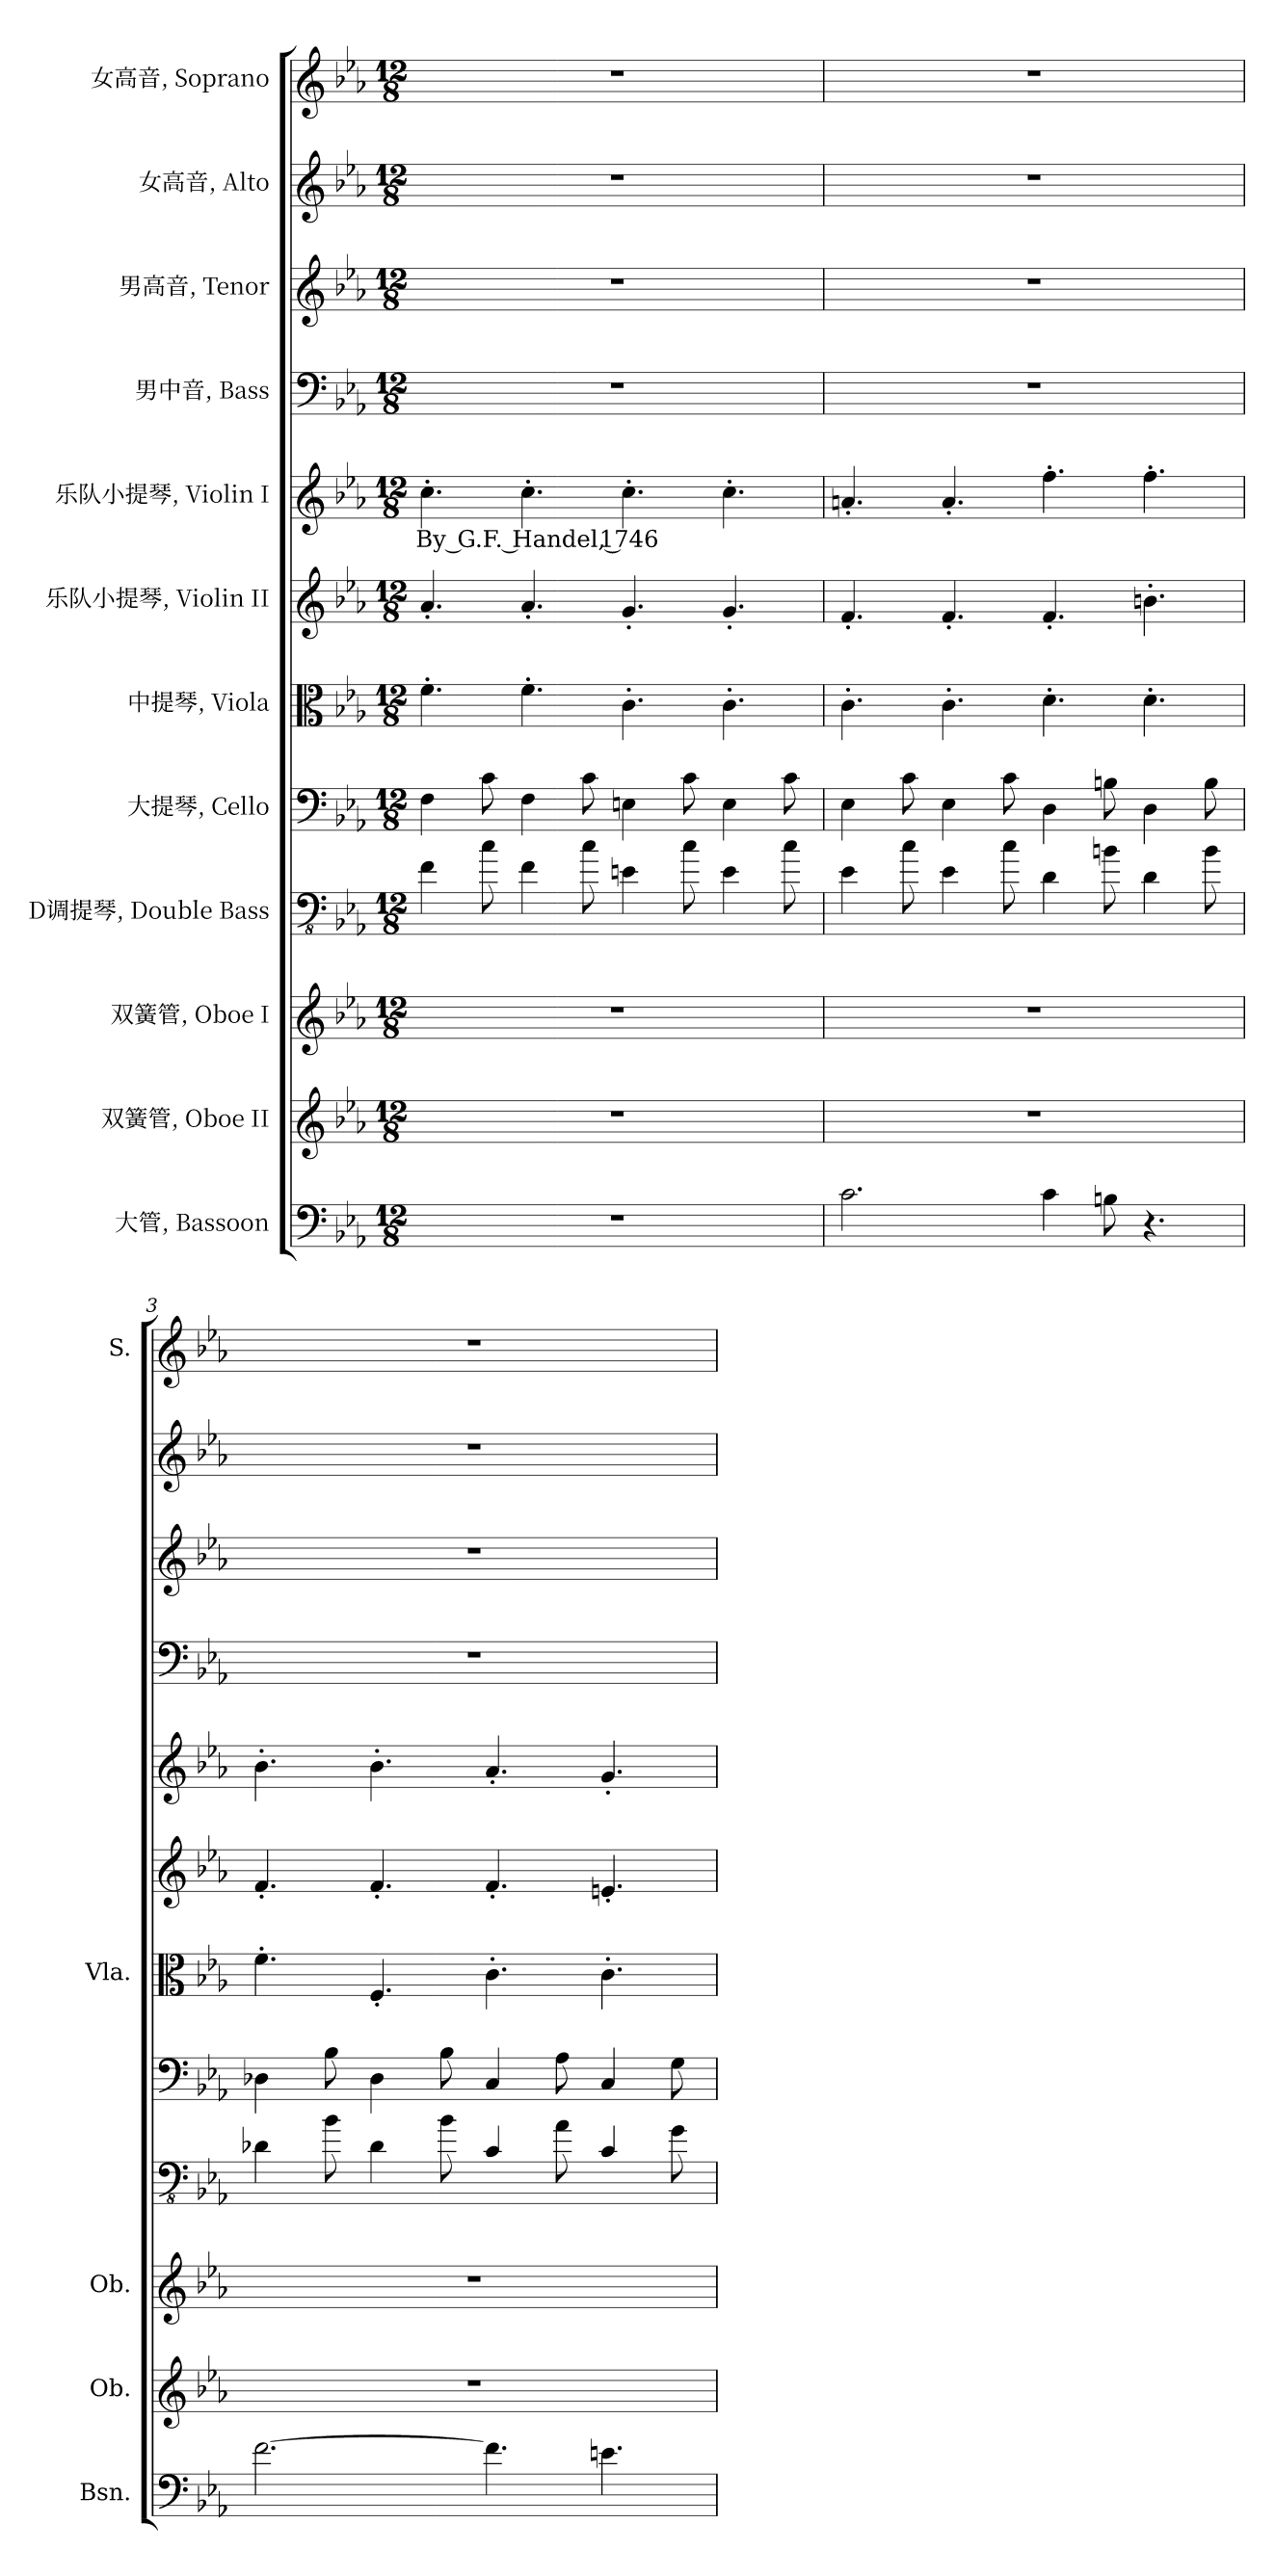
**kern	**kern	**kern	**kern	**kern	**kern	**kern	**kern	**text	**kern	**kern	**kern	**kern
*part12	*part11	*part10	*part9	*part8	*part7	*part6	*part5	*part5	*part4	*part3	*part2	*part1
*staff12	*staff11	*staff10	*staff9	*staff8	*staff7	*staff6	*staff5	*staff5	*staff4	*staff3	*staff2	*staff1
*I"大管, Bassoon	*I"双簧管, Oboe II	*I"双簧管, Oboe I	*I"D调提琴, Double Bass	*I"大提琴, Cello	*I"中提琴, Viola	*I"乐队小提琴, Violin II	*I"乐队小提琴, Violin I	*	*I"男中音, Bass	*I"男高音, Tenor	*I"女高音, Alto	*I"女高音, Soprano
*I'Bsn.	*I'Ob.	*I'Ob.	*	*	*I'Vla.	*	*	*	*	*	*	*I'S.
*clefF4	*clefG2	*clefG2	*clefFv4	*clefF4	*clefC3	*clefG2	*clefG2	*	*clefF4	*clefG2	*clefG2	*clefG2
*	*	*	*ITrd7c12	*	*	*	*	*	*	*	*	*
*k[b-e-a-]	*k[b-e-a-]	*k[b-e-a-]	*k[b-e-a-]	*k[b-e-a-]	*k[b-e-a-]	*k[b-e-a-]	*k[b-e-a-]	*	*k[b-e-a-]	*k[b-e-a-]	*k[b-e-a-]	*k[b-e-a-]
*M12/8	*M12/8	*M12/8	*M12/8	*M12/8	*M12/8	*M12/8	*M12/8	*	*M12/8	*M12/8	*M12/8	*M12/8
*MM66	*MM66	*MM66	*MM66	*MM66	*MM66	*MM66	*MM66	*	*MM66	*MM66	*MM66	*MM66
=1	=1	=1	=1	=1	=1	=1	=1	=1	=1	=1	=1	=1
1.r	1.r	1.r	4FF\	4F\	4.f'\	4.a-'/	4.cc'\	By G.F. Handel, 1746	1.r	1.r	1.r	1.r
.	.	.	8C\	8c\	.	.	.	.	.	.	.	.
.	.	.	4FF\	4F\	4.f'\	4.a-'/	4.cc'\	.	.	.	.	.
.	.	.	8C\	8c\	.	.	.	.	.	.	.	.
.	.	.	4EEn\	4En\	4.c'\	4.g'/	4.cc'\	.	.	.	.	.
.	.	.	8C\	8c\	.	.	.	.	.	.	.	.
.	.	.	4EE\	4E\	4.c'\	4.g'/	4.cc'\	.	.	.	.	.
.	.	.	8C\	8c\	.	.	.	.	.	.	.	.
=2	=2	=2	=2	=2	=2	=2	=2	=2	=2	=2	=2	=2
2.c\	1.r	1.r	4EE-\	4E-\	4.c'\	4.f'/	4.an'/	.	1.r	1.r	1.r	1.r
.	.	.	8C\	8c\	.	.	.	.	.	.	.	.
.	.	.	4EE-\	4E-\	4.c'\	4.f'/	4.a'/	.	.	.	.	.
.	.	.	8C\	8c\	.	.	.	.	.	.	.	.
4c\	.	.	4DD\	4D\	4.d'\	4.f'/	4.ff'\	.	.	.	.	.
8Bn\	.	.	8BBn\	8Bn\	.	.	.	.	.	.	.	.
4.r	.	.	4DD\	4D\	4.d'\	4.bn'\	4.ff'\	.	.	.	.	.
.	.	.	8BB\	8B\	.	.	.	.	.	.	.	.
!!LO:PB:g=z
=3	=3	=3	=3	=3	=3	=3	=3	=3	=3	=3	=3	=3
[2.f\	1.r	1.r	4DD-X\	4D-X\	4.f'\	4.f'/	4.b-'\	.	1.r	1.r	1.r	1.r
.	.	.	8BB-\	8B-\	.	.	.	.	.	.	.	.
.	.	.	4DD-\	4D-\	4.F'/	4.f'/	4.b-'\	.	.	.	.	.
.	.	.	8BB-\	8B-\	.	.	.	.	.	.	.	.
4.f\]	.	.	4CC/	4C/	4.c'\	4.f'/	4.a-'/	.	.	.	.	.
.	.	.	8AA-\	8A-\	.	.	.	.	.	.	.	.
4.en\	.	.	4CC/	4C/	4.c'\	4.en'/	4.g'/	.	.	.	.	.
.	.	.	8GG\	8G\	.	.	.	.	.	.	.	.
=	=	=	=	=	=	=	=	=	=	=	=	=
*-	*-	*-	*-	*-	*-	*-	*-	*-	*-	*-	*-	*-
